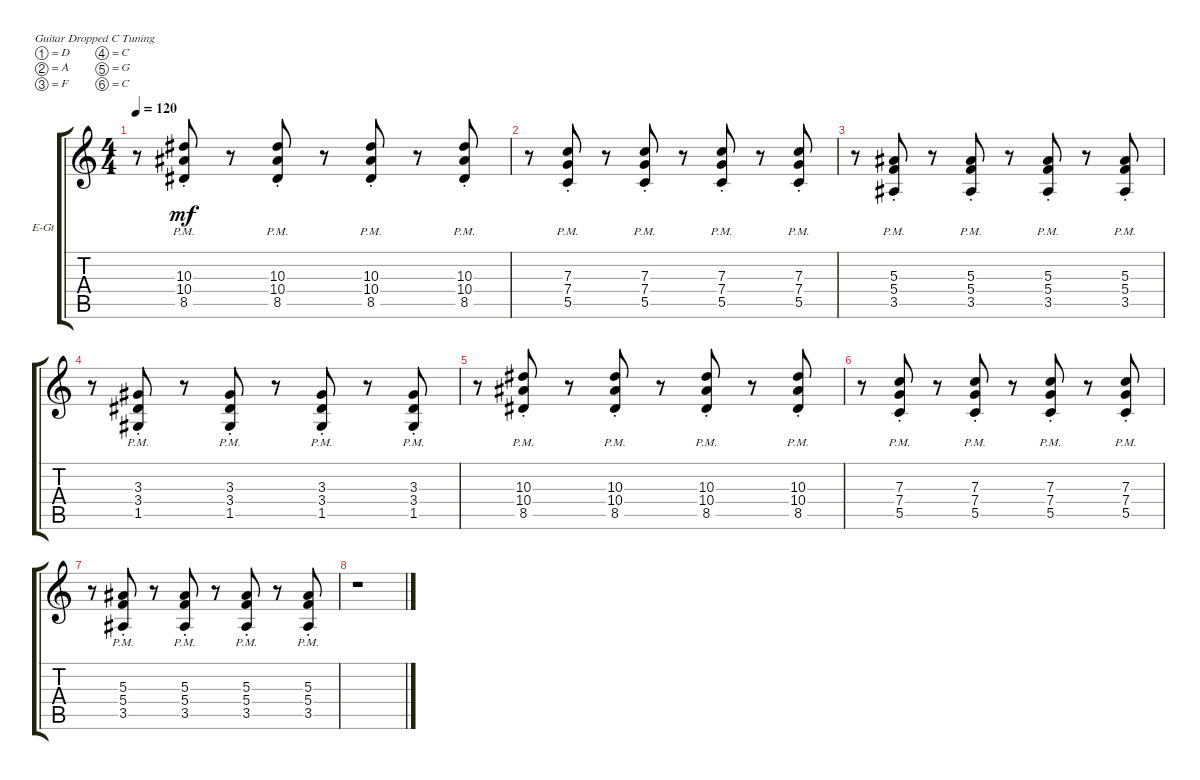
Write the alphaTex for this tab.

\defaultSystemsLayout 4
\bracketExtendMode groupsimilarinstruments
\firstSystemTrackNameOrientation horizontal
\otherSystemsTrackNameOrientation horizontal
\track ("Electric Guitar ( Ритм ) L" "E-Gt") {instrument electricguitarclean}
\staff {score tabs}
\tuning (D4 A3 F3 C3 G2 C2)
\ts (4 4)
\tempo 120
\clef g2
\ks c
r.8{dy mf} (8.5{pm st} 10.4{pm st} 10.3{pm st}).8 r.8 (8.5{pm st} 10.4{pm st} 10.3{pm st}).8 r.8 (8.5{pm st} 10.4{pm st} 10.3{pm st}).8 r.8 (8.5{pm st} 10.4{pm st} 10.3{pm st}).8 |
r.8 (5.5{pm st} 7.3{pm st} 7.4{pm st}).8 r.8 (5.5{pm st} 7.4{pm st} 7.3{pm st}).8 r.8 (5.5{pm st} 7.3{pm st} 7.4{pm st}).8 r.8 (5.5{pm st} 7.4{pm st} 7.3{pm st}).8 |
r.8 (3.5{pm st} 5.3{pm st} 5.4{pm st}).8 r.8 (3.5{pm st} 5.4{pm st} 5.3{pm st}).8 r.8 (3.5{pm st} 5.3{pm st} 5.4{pm st}).8 r.8 (3.5{pm st} 5.4{pm st} 5.3{pm st}).8 |
r.8 (1.5{pm st} 3.3{pm st} 3.4{pm st}).8 r.8 (1.5{pm st} 3.4{pm st} 3.3{pm st}).8 r.8 (1.5{pm st} 3.3{pm st} 3.4{pm st}).8 r.8 (1.5{pm st} 3.4{pm st} 3.3{pm st}).8 |
r.8 (8.5{pm st} 10.4{pm st} 10.3{pm st}).8 r.8 (8.5{pm st} 10.4{pm st} 10.3{pm st}).8 r.8 (8.5{pm st} 10.4{pm st} 10.3{pm st}).8 r.8 (8.5{pm st} 10.4{pm st} 10.3{pm st}).8 |
r.8 (5.5{pm st} 7.3{pm st} 7.4{pm st}).8 r.8 (5.5{pm st} 7.3{pm st} 7.4{pm st}).8 r.8 (5.5{pm st} 7.3{pm st} 7.4{pm st}).8 r.8 (5.5{pm st} 7.3{pm st} 7.4{pm st}).8 |
r.8 (3.5{pm st} 5.3{pm st} 5.4{pm st}).8 r.8 (3.5{pm st} 5.4{pm st} 5.3{pm st}).8 r.8 (3.5{pm st} 5.3{pm st} 5.4{pm st}).8 r.8 (3.5{pm st} 5.4{pm st} 5.3{pm st}).8 |
r.1
